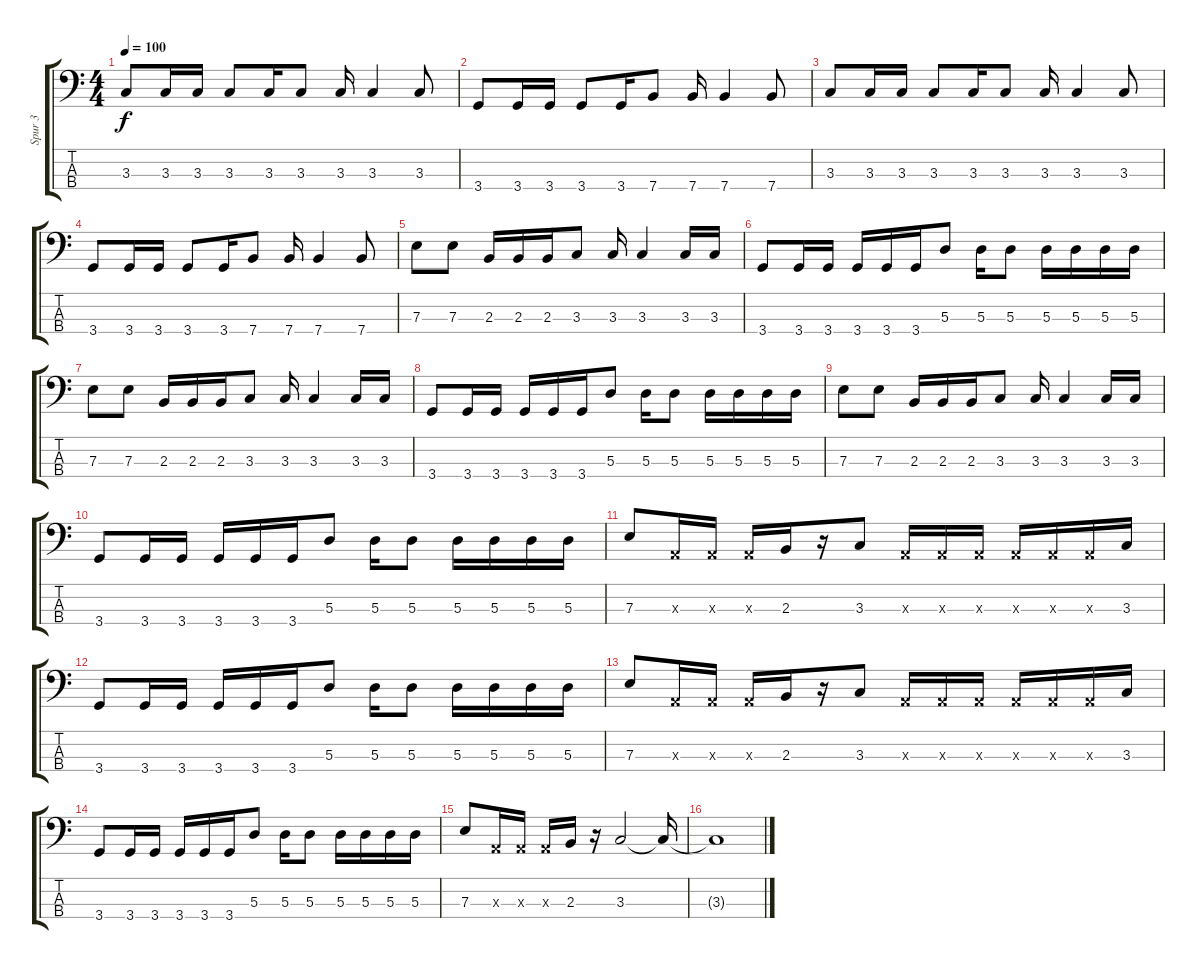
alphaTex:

\track ("Spur 3" "Spur 3") {instrument electricbasspick}
\staff {score tabs}
\tuning (G2 D2 A1 E1) {hide}
\ts (4 4)
\tempo 100
\clef f4
\ks c
3.3.8{dy f} 3.3.16 3.3.16 3.3.8 3.3.16 3.3.8 3.3.16 3.3.4 3.3.8 |
3.4.8 3.4.16 3.4.16 3.4.8 3.4.16 7.4.8 7.4.16 7.4.4 7.4.8 |
3.3.8 3.3.16 3.3.16 3.3.8 3.3.16 3.3.8 3.3.16 3.3.4 3.3.8 |
3.4.8 3.4.16 3.4.16 3.4.8 3.4.16 7.4.8 7.4.16 7.4.4 7.4.8 |
7.3.8 7.3.8 2.3.16 2.3.16 2.3.16 3.3.8 3.3.16 3.3.4 3.3.16 3.3.16 |
3.4.8 3.4.16 3.4.16 3.4.16 3.4.16 3.4.16 5.3.8 5.3.16 5.3.8 5.3.16 5.3.16 5.3.16 5.3.16 |
7.3.8 7.3.8 2.3.16 2.3.16 2.3.16 3.3.8 3.3.16 3.3.4 3.3.16 3.3.16 |
3.4.8 3.4.16 3.4.16 3.4.16 3.4.16 3.4.16 5.3.8 5.3.16 5.3.8 5.3.16 5.3.16 5.3.16 5.3.16 |
7.3.8 7.3.8 2.3.16 2.3.16 2.3.16 3.3.8 3.3.16 3.3.4 3.3.16 3.3.16 |
3.4.8 3.4.16 3.4.16 3.4.16 3.4.16 3.4.16 5.3.8 5.3.16 5.3.8 5.3.16 5.3.16 5.3.16 5.3.16 |
7.3.8 0.3{x}.16 0.3{x}.16 0.3{x}.16 2.3.16 r.16 3.3.8 0.3{x}.16 0.3{x}.16 0.3{x}.16 0.3{x}.16 0.3{x}.16 0.3{x}.16 3.3.16 |
3.4.8 3.4.16 3.4.16 3.4.16 3.4.16 3.4.16 5.3.8 5.3.16 5.3.8 5.3.16 5.3.16 5.3.16 5.3.16 |
7.3.8 0.3{x}.16 0.3{x}.16 0.3{x}.16 2.3.16 r.16 3.3.8 0.3{x}.16 0.3{x}.16 0.3{x}.16 0.3{x}.16 0.3{x}.16 0.3{x}.16 3.3.16 |
3.4.8 3.4.16 3.4.16 3.4.16 3.4.16 3.4.16 5.3.8 5.3.16 5.3.8 5.3.16 5.3.16 5.3.16 5.3.16 |
7.3.8 0.3{x}.16 0.3{x}.16 0.3{x}.16 2.3.16 r.16 3.3.2 3.3{t}.16 |
3.3{t}.1
